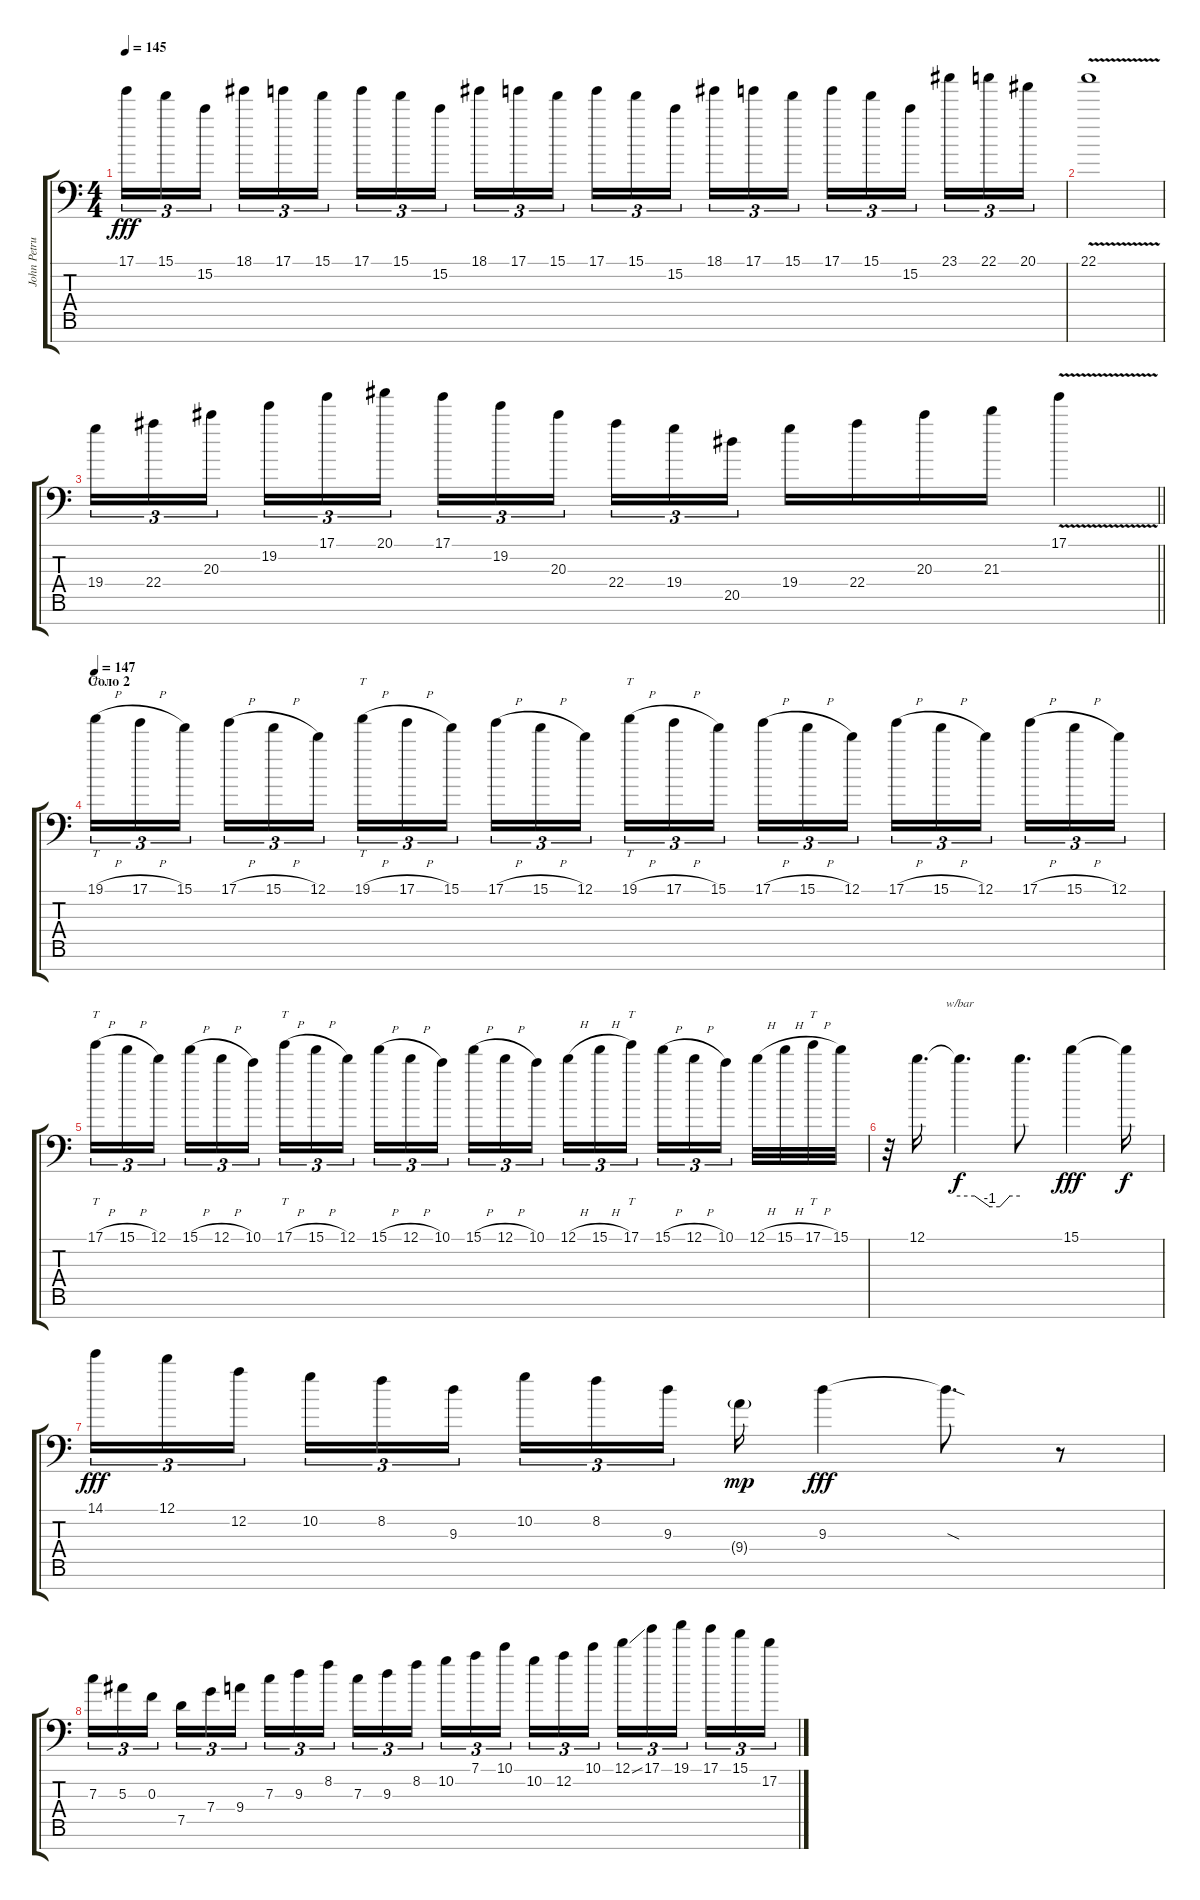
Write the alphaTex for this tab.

\track ("John Petrucci" "John Petru") {instrument distortionguitar}
\staff {score tabs}
\tuning (D4 A3 F3 C3 G2 D2 A1) {hide}
\ts (4 4)
\tempo 145
\clef f4
\ks c
17.1.16{tu (3 2) dy fff} 15.1.16{tu (3 2)} 15.2.16{tu (3 2) beam splitsecondary} 18.1.16{tu (3 2)} 17.1.16{tu (3 2)} 15.1.16{tu (3 2)} 17.1.16{tu (3 2)} 15.1.16{tu (3 2)} 15.2.16{tu (3 2) beam splitsecondary} 18.1.16{tu (3 2)} 17.1.16{tu (3 2)} 15.1.16{tu (3 2)} 17.1.16{tu (3 2)} 15.1.16{tu (3 2)} 15.2.16{tu (3 2) beam splitsecondary} 18.1.16{tu (3 2)} 17.1.16{tu (3 2)} 15.1.16{tu (3 2)} 17.1.16{tu (3 2)} 15.1.16{tu (3 2)} 15.2.16{tu (3 2) beam splitsecondary} 23.1.16{tu (3 2)} 22.1.16{tu (3 2)} 20.1.16{tu (3 2)} |
22.1{v}.1 |
\barLineRight lightlight
19.4.16{tu (3 2)} 22.4.16{tu (3 2)} 20.3.16{tu (3 2) beam splitsecondary} 19.2.16{tu (3 2)} 17.1.16{tu (3 2)} 20.1.16{tu (3 2)} 17.1.16{tu (3 2)} 19.2.16{tu (3 2)} 20.3.16{tu (3 2) beam splitsecondary} 22.4.16{tu (3 2)} 19.4.16{tu (3 2)} 20.5.16{tu (3 2)} 19.4.16 22.4.16 20.3.16 21.3.16 17.1{v}.4 |
\section ("" "Соло 2")
\tempo 147
19.1{h}.16{tt tu (3 2)} 17.1{h}.16{tu (3 2)} 15.1.16{tu (3 2) beam splitsecondary} 17.1{h}.16{tu (3 2)} 15.1{h}.16{tu (3 2)} 12.1.16{tu (3 2)} 19.1{h}.16{tt tu (3 2)} 17.1{h}.16{tu (3 2)} 15.1.16{tu (3 2) beam splitsecondary} 17.1{h}.16{tu (3 2)} 15.1{h}.16{tu (3 2)} 12.1.16{tu (3 2)} 19.1{h}.16{tt tu (3 2)} 17.1{h}.16{tu (3 2)} 15.1.16{tu (3 2) beam splitsecondary} 17.1{h}.16{tu (3 2)} 15.1{h}.16{tu (3 2)} 12.1.16{tu (3 2)} 17.1{h}.16{tu (3 2)} 15.1{h}.16{tu (3 2)} 12.1.16{tu (3 2) beam splitsecondary} 17.1{h}.16{tu (3 2)} 15.1{h}.16{tu (3 2)} 12.1.16{tu (3 2)} |
17.1{h}.16{tt tu (3 2)} 15.1{h}.16{tu (3 2)} 12.1.16{tu (3 2) beam splitsecondary} 15.1{h}.16{tu (3 2)} 12.1{h}.16{tu (3 2)} 10.1.16{tu (3 2)} 17.1{h}.16{tt tu (3 2)} 15.1{h}.16{tu (3 2)} 12.1.16{tu (3 2) beam splitsecondary} 15.1{h}.16{tu (3 2)} 12.1{h}.16{tu (3 2)} 10.1.16{tu (3 2)} 15.1{h}.16{tu (3 2)} 12.1{h}.16{tu (3 2)} 10.1.16{tu (3 2) beam splitsecondary} 12.1{h}.16{tu (3 2)} 15.1{h}.16{tu (3 2)} 17.1.16{tt tu (3 2)} 15.1{h}.16{tu (3 2)} 12.1{h}.16{tu (3 2)} 10.1.16{tu (3 2) beam splitsecondary} 12.1{h}.32 15.1{h}.32 17.1{h}.32{tt} 15.1.32 |
r.32 12.1.16{d} 12.1{t}.4{d tbe (custom default 0 0 15 0 30 -4 40 -4 50 0 60 0) dy f} 12.1{t}.8{d} 15.1.4{dy fff} 15.1{t}.16{dy f} |
14.1.16{tu (3 2) dy fff} 12.1.16{tu (3 2)} 12.2.16{tu (3 2) beam splitsecondary} 10.2.16{tu (3 2)} 8.2.16{tu (3 2)} 9.3.16{tu (3 2)} 10.2.16{tu (3 2)} 8.2.16{tu (3 2)} 9.3.16{tu (3 2) beam splitsecondary} 9.4{g}.16{dy mp} 9.3.4{dy fff} 9.3{sod t}.8{d} r.8 |
7.3.16{tu (3 2)} 5.3.16{tu (3 2)} 0.3.16{tu (3 2) beam splitsecondary} 7.5.16{tu (3 2)} 7.4.16{tu (3 2)} 9.4.16{tu (3 2)} 7.3.16{tu (3 2)} 9.3.16{tu (3 2)} 8.2.16{tu (3 2) beam splitsecondary} 7.3.16{tu (3 2)} 9.3.16{tu (3 2)} 8.2.16{tu (3 2)} 10.2.16{tu (3 2)} 7.1.16{tu (3 2)} 10.1.16{tu (3 2) beam splitsecondary} 10.2.16{tu (3 2)} 12.2.16{tu (3 2)} 10.1.16{tu (3 2)} 12.1{ss}.16{tu (3 2)} 17.1.16{tu (3 2)} 19.1.16{tu (3 2) beam splitsecondary} 17.1.16{tu (3 2)} 15.1.16{tu (3 2)} 17.2.16{tu (3 2)}
